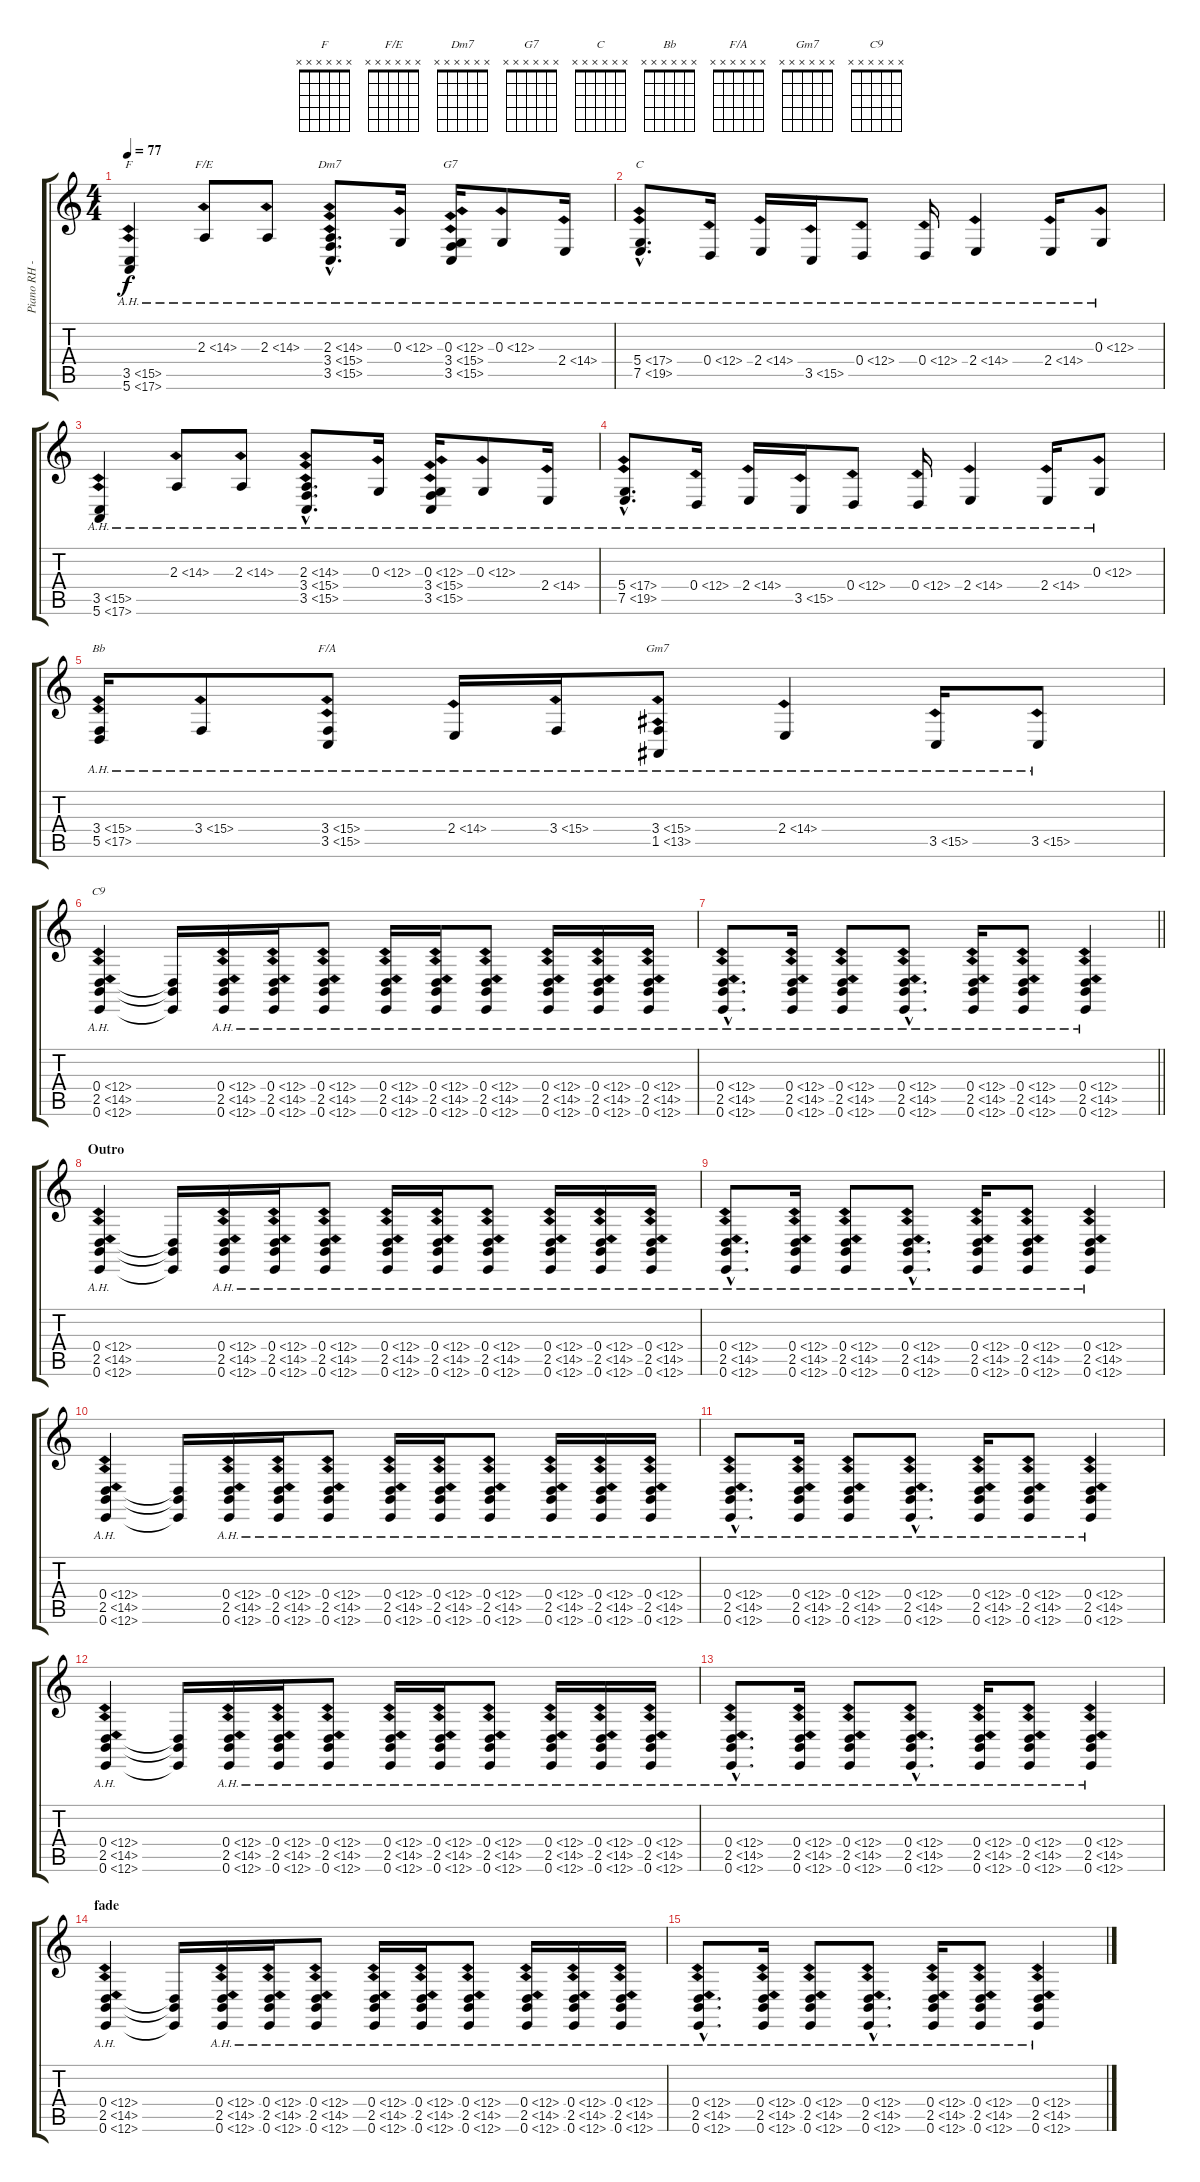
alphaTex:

\track ("Piano RH - Carole King" "Piano RH -") {instrument acousticgrandpiano}
\staff {score tabs}
\tuning (E4 B3 G3 D3 A2 E2) {hide}
\chord ("F" x x x x x x)
\chord ("F/E" x x x x x x)
\chord ("Dm7" x x x x x x)
\chord ("G7" x x x x x x)
\chord ("C" x x x x x x)
\chord ("Bb" x x x x x x)
\chord ("F/A" x x x x x x)
\chord ("Gm7" x x x x x x)
\chord ("C9" x x x x x x)
\ts (4 4)
\tempo 77
\clef g2
\ks c
(3.5{ah 12} 5.6{ah 12}).4{ch "F" dy f} 2.3{ah 12}.8{ch "F/E"} 2.3{ah 12}.8 (2.3{ah 12 hac} 3.4{ah 12} 3.5{ah 12}).8{d ch "Dm7"} 0.3{ah 12}.16 (0.3{ah 12} 3.4{ah 12} 3.5{ah 12}).16{ch "G7"} 0.3{ah 12}.8 2.4{ah 12}.16 |
(5.4{ah 12} 7.5{ah 12 hac}).8{d ch "C"} 0.4{ah 12}.16 2.4{ah 12}.16 3.5{ah 12}.16 0.4{ah 12}.8 0.4{ah 12}.16 2.4{ah 12}.4 2.4{ah 12}.16 0.3{ah 12}.8 |
(3.5{ah 12} 5.6{ah 12}).4 2.3{ah 12}.8 2.3{ah 12}.8 (2.3{ah 12 hac} 3.4{ah 12} 3.5{ah 12}).8{d} 0.3{ah 12}.16 (0.3{ah 12} 3.4{ah 12} 3.5{ah 12}).16 0.3{ah 12}.8 2.4{ah 12}.16 |
(5.4{ah 12} 7.5{ah 12 hac}).8{d} 0.4{ah 12}.16 2.4{ah 12}.16 3.5{ah 12}.16 0.4{ah 12}.8 0.4{ah 12}.16 2.4{ah 12}.4 2.4{ah 12}.16 0.3{ah 12}.8 |
(3.4{ah 12} 5.5{ah 12}).16{ch "Bb"} 3.4{ah 12}.8 (3.4{ah 12} 3.5{ah 12}).8{ch "F/A"} 2.4{ah 12}.16 3.4{ah 12}.16 (3.4{ah 12} 1.5{ah 12}).8{ch "Gm7"} 2.4{ah 12}.4 3.5{ah 12}.16 3.5{ah 12}.8 |
(0.4{ah 12} 2.5{ah 12} 0.6{ah 12}).4{ch "C9" volume 6} (0.4{t} 2.5{t} 0.6{t}).16 (0.4{ah 12} 2.5{ah 12} 0.6{ah 12}).16 (0.4{ah 12} 2.5{ah 12} 0.6{ah 12}).16 (0.4{ah 12} 2.5{ah 12} 0.6{ah 12}).8 (0.4{ah 12} 2.5{ah 12} 0.6{ah 12}).16 (0.4{ah 12} 2.5{ah 12} 0.6{ah 12}).16 (0.4{ah 12} 2.5{ah 12} 0.6{ah 12}).8 (0.4{ah 12} 2.5{ah 12} 0.6{ah 12}).16 (0.4{ah 12} 2.5{ah 12} 0.6{ah 12}).16 (0.4{ah 12} 2.5{ah 12} 0.6{ah 12}).16 |
\barLineRight lightlight
(0.4{ah 12 hac} 2.5{ah 12 hac} 0.6{ah 12 hac}).8{d} (0.4{ah 12} 2.5{ah 12} 0.6{ah 12}).16 (0.4{ah 12} 2.5{ah 12} 0.6{ah 12}).8 (0.4{ah 12 hac} 2.5{ah 12 hac} 0.6{ah 12 hac}).8{d} (0.4{ah 12} 2.5{ah 12} 0.6{ah 12}).16 (0.4{ah 12} 2.5{ah 12} 0.6{ah 12}).8 (0.4{ah 12} 2.5{ah 12} 0.6{ah 12}).4 |
\section ("" "Outro")
(0.4{ah 12} 2.5{ah 12} 0.6{ah 12}).4 (0.4{t} 2.5{t} 0.6{t}).16 (0.4{ah 12} 2.5{ah 12} 0.6{ah 12}).16 (0.4{ah 12} 2.5{ah 12} 0.6{ah 12}).16 (0.4{ah 12} 2.5{ah 12} 0.6{ah 12}).8 (0.4{ah 12} 2.5{ah 12} 0.6{ah 12}).16 (0.4{ah 12} 2.5{ah 12} 0.6{ah 12}).16 (0.4{ah 12} 2.5{ah 12} 0.6{ah 12}).8 (0.4{ah 12} 2.5{ah 12} 0.6{ah 12}).16 (0.4{ah 12} 2.5{ah 12} 0.6{ah 12}).16 (0.4{ah 12} 2.5{ah 12} 0.6{ah 12}).16 |
(0.4{ah 12 hac} 2.5{ah 12 hac} 0.6{ah 12 hac}).8{d} (0.4{ah 12} 2.5{ah 12} 0.6{ah 12}).16 (0.4{ah 12} 2.5{ah 12} 0.6{ah 12}).8 (0.4{ah 12 hac} 2.5{ah 12 hac} 0.6{ah 12 hac}).8{d} (0.4{ah 12} 2.5{ah 12} 0.6{ah 12}).16 (0.4{ah 12} 2.5{ah 12} 0.6{ah 12}).8 (0.4{ah 12} 2.5{ah 12} 0.6{ah 12}).4 |
(0.4{ah 12} 2.5{ah 12} 0.6{ah 12}).4 (0.4{t} 2.5{t} 0.6{t}).16 (0.4{ah 12} 2.5{ah 12} 0.6{ah 12}).16 (0.4{ah 12} 2.5{ah 12} 0.6{ah 12}).16 (0.4{ah 12} 2.5{ah 12} 0.6{ah 12}).8 (0.4{ah 12} 2.5{ah 12} 0.6{ah 12}).16 (0.4{ah 12} 2.5{ah 12} 0.6{ah 12}).16 (0.4{ah 12} 2.5{ah 12} 0.6{ah 12}).8 (0.4{ah 12} 2.5{ah 12} 0.6{ah 12}).16 (0.4{ah 12} 2.5{ah 12} 0.6{ah 12}).16 (0.4{ah 12} 2.5{ah 12} 0.6{ah 12}).16 |
(0.4{ah 12 hac} 2.5{ah 12 hac} 0.6{ah 12 hac}).8{d} (0.4{ah 12} 2.5{ah 12} 0.6{ah 12}).16 (0.4{ah 12} 2.5{ah 12} 0.6{ah 12}).8 (0.4{ah 12 hac} 2.5{ah 12 hac} 0.6{ah 12 hac}).8{d} (0.4{ah 12} 2.5{ah 12} 0.6{ah 12}).16 (0.4{ah 12} 2.5{ah 12} 0.6{ah 12}).8 (0.4{ah 12} 2.5{ah 12} 0.6{ah 12}).4 |
(0.4{ah 12} 2.5{ah 12} 0.6{ah 12}).4 (0.4{t} 2.5{t} 0.6{t}).16 (0.4{ah 12} 2.5{ah 12} 0.6{ah 12}).16 (0.4{ah 12} 2.5{ah 12} 0.6{ah 12}).16 (0.4{ah 12} 2.5{ah 12} 0.6{ah 12}).8 (0.4{ah 12} 2.5{ah 12} 0.6{ah 12}).16 (0.4{ah 12} 2.5{ah 12} 0.6{ah 12}).16 (0.4{ah 12} 2.5{ah 12} 0.6{ah 12}).8 (0.4{ah 12} 2.5{ah 12} 0.6{ah 12}).16 (0.4{ah 12} 2.5{ah 12} 0.6{ah 12}).16 (0.4{ah 12} 2.5{ah 12} 0.6{ah 12}).16 |
(0.4{ah 12 hac} 2.5{ah 12 hac} 0.6{ah 12 hac}).8{d} (0.4{ah 12} 2.5{ah 12} 0.6{ah 12}).16 (0.4{ah 12} 2.5{ah 12} 0.6{ah 12}).8 (0.4{ah 12 hac} 2.5{ah 12 hac} 0.6{ah 12 hac}).8{d} (0.4{ah 12} 2.5{ah 12} 0.6{ah 12}).16 (0.4{ah 12} 2.5{ah 12} 0.6{ah 12}).8 (0.4{ah 12} 2.5{ah 12} 0.6{ah 12}).4 |
\section ("" "fade")
(0.4{ah 12} 2.5{ah 12} 0.6{ah 12}).4{volume 0} (0.4{t} 2.5{t} 0.6{t}).16 (0.4{ah 12} 2.5{ah 12} 0.6{ah 12}).16 (0.4{ah 12} 2.5{ah 12} 0.6{ah 12}).16 (0.4{ah 12} 2.5{ah 12} 0.6{ah 12}).8 (0.4{ah 12} 2.5{ah 12} 0.6{ah 12}).16 (0.4{ah 12} 2.5{ah 12} 0.6{ah 12}).16 (0.4{ah 12} 2.5{ah 12} 0.6{ah 12}).8 (0.4{ah 12} 2.5{ah 12} 0.6{ah 12}).16 (0.4{ah 12} 2.5{ah 12} 0.6{ah 12}).16 (0.4{ah 12} 2.5{ah 12} 0.6{ah 12}).16 |
(0.4{ah 12 hac} 2.5{ah 12 hac} 0.6{ah 12 hac}).8{d} (0.4{ah 12} 2.5{ah 12} 0.6{ah 12}).16 (0.4{ah 12} 2.5{ah 12} 0.6{ah 12}).8 (0.4{ah 12 hac} 2.5{ah 12 hac} 0.6{ah 12 hac}).8{d} (0.4{ah 12} 2.5{ah 12} 0.6{ah 12}).16 (0.4{ah 12} 2.5{ah 12} 0.6{ah 12}).8 (0.4{ah 12} 2.5{ah 12} 0.6{ah 12}).4
